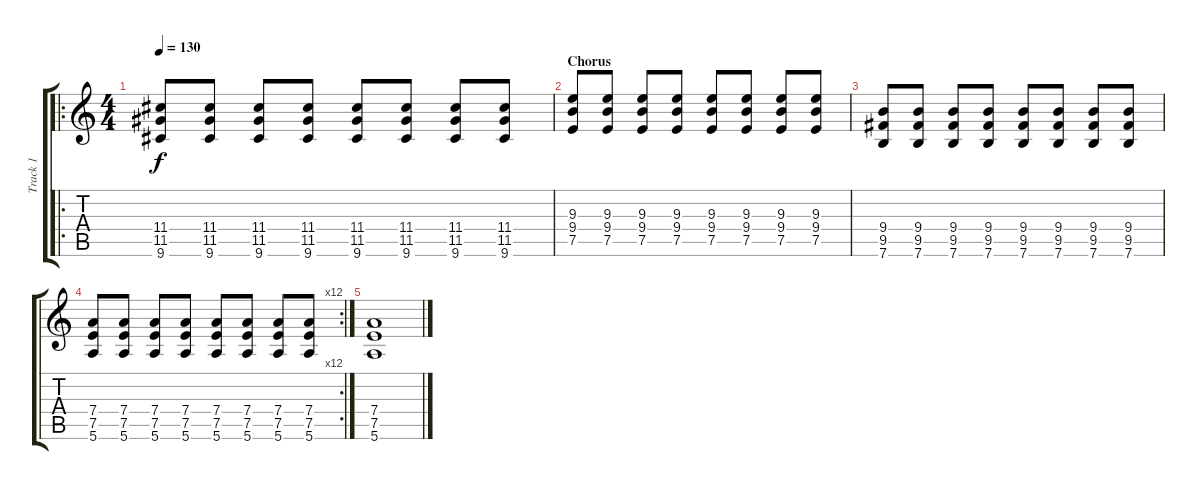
\track ("Track 1" "Track 1") {instrument distortionguitar}
\staff {score tabs}
\tuning (E4 B3 G3 D3 A2 E2) {hide}
\ro
\ts (4 4)
\tempo 130
\clef g2
\ks c
(11.4 11.5 9.6).8{dy f} (11.4 11.5 9.6).8 (11.4 11.5 9.6).8 (11.4 11.5 9.6).8 (11.4 11.5 9.6).8 (11.4 11.5 9.6).8 (11.4 11.5 9.6).8 (11.4 11.5 9.6).8 |
\section ("" "Chorus ")
(9.3 9.4 7.5).8 (9.3 9.4 7.5).8 (9.3 9.4 7.5).8 (9.3 9.4 7.5).8 (9.3 9.4 7.5).8 (9.3 9.4 7.5).8 (9.3 9.4 7.5).8 (9.3 9.4 7.5).8 |
(9.4 9.5 7.6).8 (9.4 9.5 7.6).8 (9.4 9.5 7.6).8 (9.4 9.5 7.6).8 (9.4 9.5 7.6).8 (9.4 9.5 7.6).8 (9.4 9.5 7.6).8 (9.4 9.5 7.6).8 |
\rc 12
(7.4 7.5 5.6).8 (7.4 7.5 5.6).8 (7.4 7.5 5.6).8 (7.4 7.5 5.6).8 (7.4 7.5 5.6).8 (7.4 7.5 5.6).8 (7.4 7.5 5.6).8 (7.4 7.5 5.6).8 |
(7.4 7.5 5.6).1
